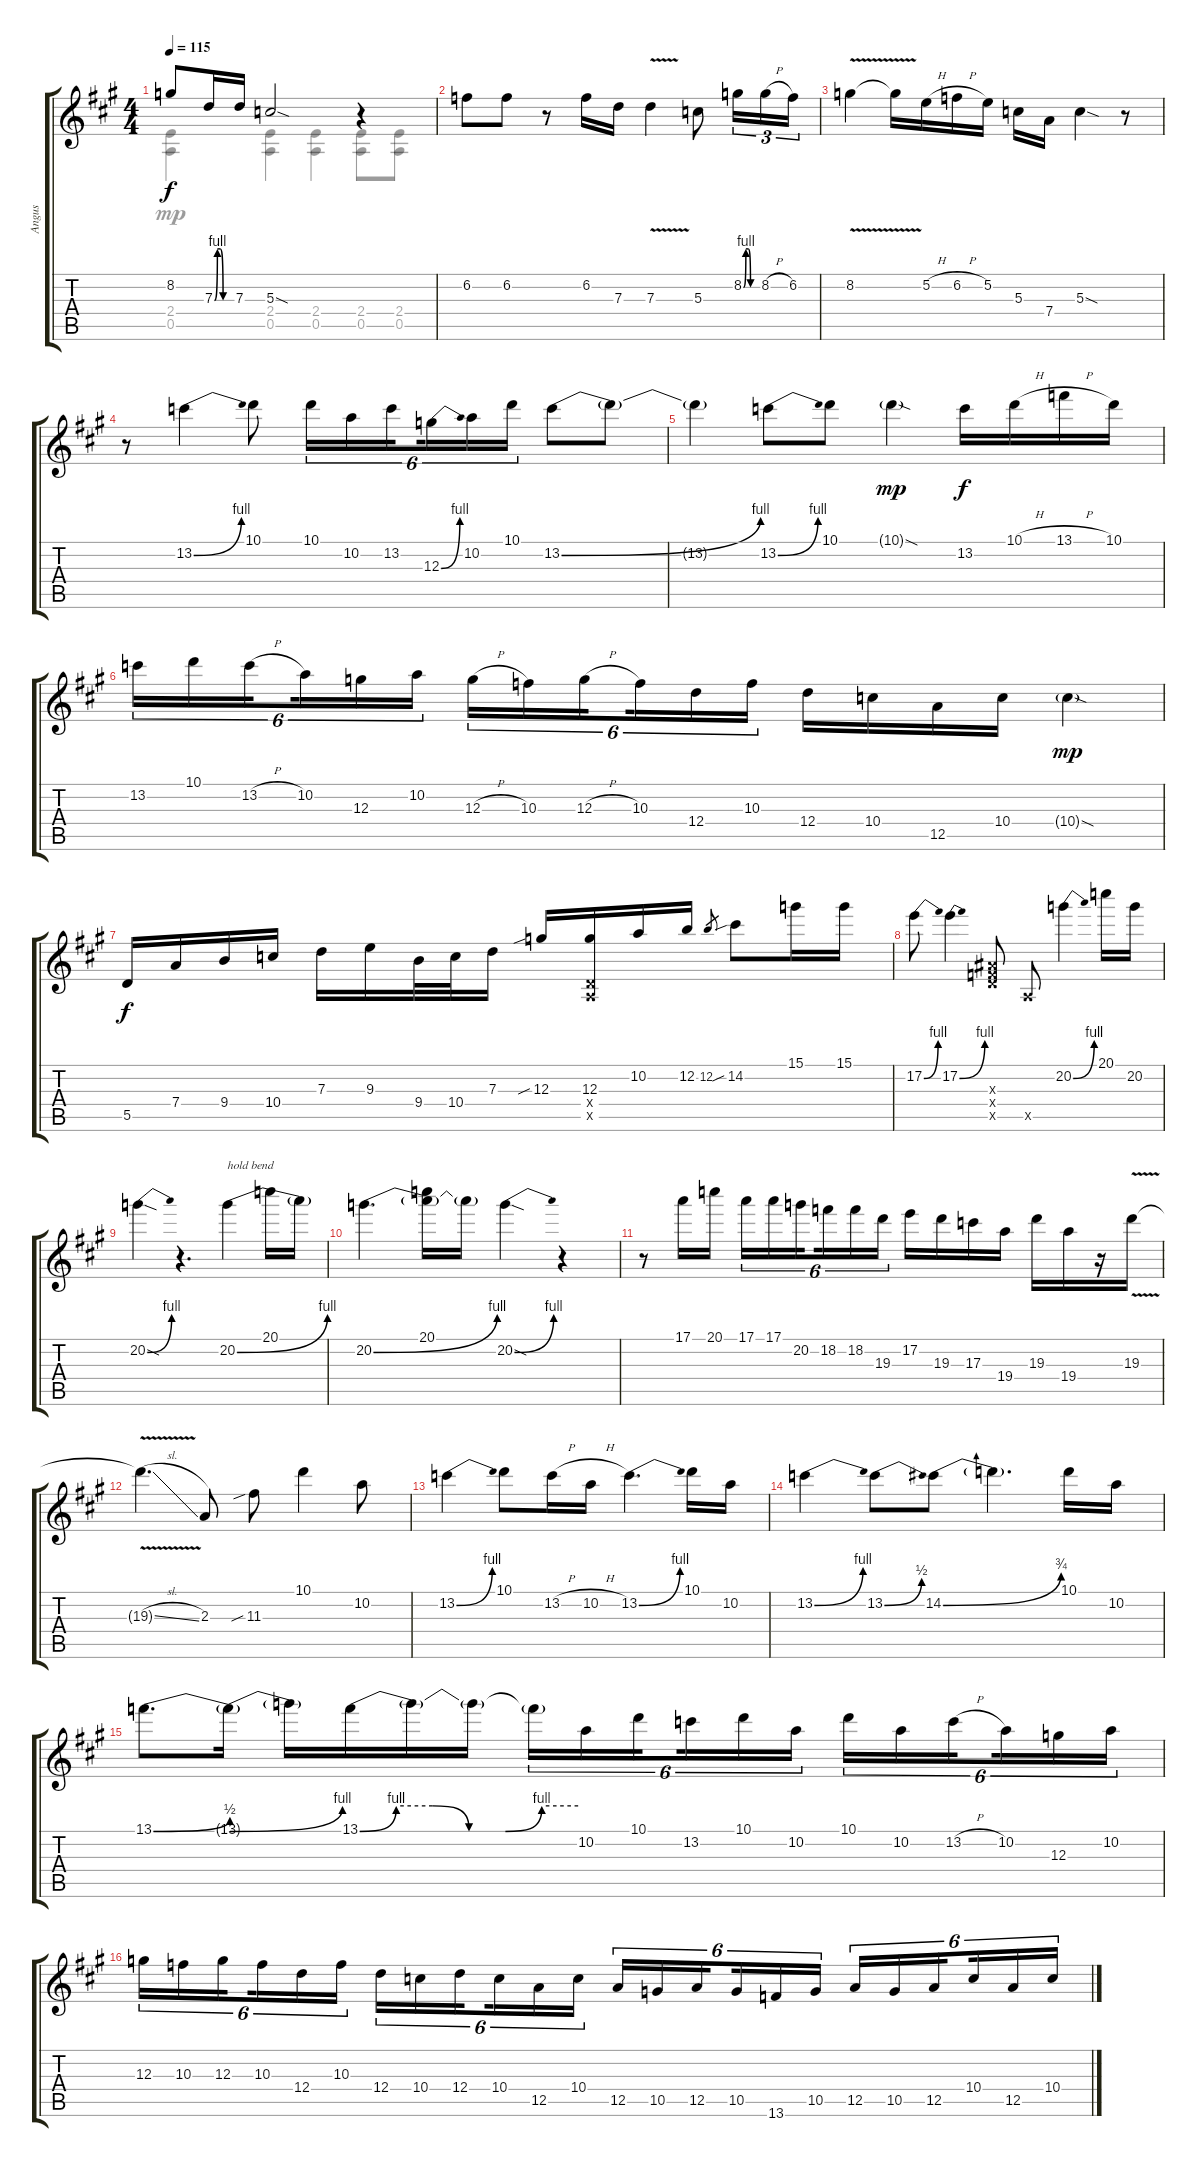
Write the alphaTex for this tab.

\track ("Angus" "Angus") {instrument overdrivenguitar}
\staff {score tabs}
\tuning (E4 B3 G3 D3 A2 E2) {hide}
\voice
\ts (4 4)
\tempo 115
\clef g2
\ks a
8.2.8{dy f} 7.3{be (custom 0 0 10 4 20 4 30 0 60 0)}.16 7.3.16 5.3{sod}.2 r.4 |
6.2.8 6.2.8 r.8 6.2.16 7.3.16 7.3{v}.4 5.3.8 8.2{be (custom 0 0 10 4 20 4 30 0 60 0)}.16{tu (3 2)} 8.2{h}.16{tu (3 2)} 6.2.16{tu (3 2)} |
8.2{v}.4 8.2{t}.16 5.2{h}.16 6.2{h}.16 5.2.16 5.3.16 7.4.16 5.3{sod}.4 r.8 |
r.8 13.2{be (bend 0 0 60 4)}.4 10.1.8 10.1.16{tu (6 4)} 10.2.16{tu (6 4)} 13.2.16{tu (6 4) beam splitsecondary} 12.3{be (bend 0 0 60 4)}.16{tu (6 4)} 10.2.16{tu (6 4)} 10.1.16{tu (6 4)} 13.2{be (bend 0 0 60 4)}.8 13.2{t}.8 |
13.2{t}.4 13.2{be (bend 0 0 60 4)}.8 10.1.8 10.1{sod g}.4{dy mp} 13.2.16{dy f} 10.1{h}.16 13.1{h}.16 10.1.16 |
13.2.16{tu (6 4)} 10.1.16{tu (6 4)} 13.2{h}.16{tu (6 4) beam splitsecondary} 10.2.16{tu (6 4)} 12.3.16{tu (6 4)} 10.2.16{tu (6 4)} 12.3{h}.16{tu (6 4)} 10.3.16{tu (6 4)} 12.3{h}.16{tu (6 4) beam splitsecondary} 10.3.16{tu (6 4)} 12.4.16{tu (6 4)} 10.3.16{tu (6 4)} 12.4.16 10.4.16 12.5.16 10.4.16 10.4{sod g}.4{dy mp} |
5.5.16{dy f} 7.4.16 9.4.16 10.4.16 7.3.16 9.3.16 9.4.32 10.4.32 7.3.16 12.3{sib}.16 (12.3 0.4{x} 0.5{x}).16 10.2.16 12.2.16 12.2.8{gr} 14.2{sib}.8 15.1.16 15.1.16 |
17.2{be (bend 0 0 60 4)}.8 17.2{be (bend 0 0 60 4)}.4 (3.3{x} 3.4{x} 5.5{x}).8 0.5{x}.8 20.2{be (bend 0 0 60 4)}.4 20.1.16 20.2.16 |
20.2{be (bend 0 0 60 4) sod}.4 r.4{d} 20.2{be (bend 0 0 60 4)}.4{txt "hold bend"} 20.1.16 20.2{t}.16 |
20.2{be (bend 0 0 60 4)}.4{d} (20.1 20.2{t}).16 20.2{t}.16 20.2{be (bend 0 0 60 4) sod}.4 r.4 |
r.8 17.1.16 20.1.16 17.1.16{tu (6 4)} 17.1.16{tu (6 4)} 20.2.16{tu (6 4) beam splitsecondary} 18.2.16{tu (6 4)} 18.2.16{tu (6 4)} 19.3.16{tu (6 4)} 17.2.16 19.3.16 17.3.16 19.4.16 19.3.16 19.4.16 r.16 19.3{v}.16 |
19.3{sl t}.4{d} 2.3.8 11.3{sib}.8 10.1.4 10.2.8 |
13.2{be (bend 0 0 60 4)}.4 10.1.8 13.2{h}.16 10.2{h}.16 13.2{be (bend 0 0 60 4)}.4{d} 10.1.16 10.2.16 |
13.2{be (bend 0 0 60 4)}.4 13.2{be (bend 0 0 60 2)}.8 14.2{be (bend 0 0 60 3)}.8 14.2{t}.4{d} 10.1.16 10.2.16 |
13.1{be (bend 0 0 60 2)}.8{d} 13.1{be (bend 0 0 60 4) t}.16 13.1{t}.16 13.1{be (custom 0 0 10 4 20 4 30 0 40 0 50 4 60 4)}.16 13.1{t}.16 13.1{t}.16 13.1{t}.16{tu (6 4)} 10.2.16{tu (6 4)} 10.1.16{tu (6 4) beam splitsecondary} 13.2.16{tu (6 4)} 10.1.16{tu (6 4)} 10.2.16{tu (6 4)} 10.1.16{tu (6 4)} 10.2.16{tu (6 4)} 13.2{h}.16{tu (6 4) beam splitsecondary} 10.2.16{tu (6 4)} 12.3.16{tu (6 4)} 10.2.16{tu (6 4)} |
12.3.16{tu (6 4)} 10.3.16{tu (6 4)} 12.3.16{tu (6 4) beam splitsecondary} 10.3.16{tu (6 4)} 12.4.16{tu (6 4)} 10.3.16{tu (6 4)} 12.4.16{tu (6 4)} 10.4.16{tu (6 4)} 12.4.16{tu (6 4) beam splitsecondary} 10.4.16{tu (6 4)} 12.5.16{tu (6 4)} 10.4.16{tu (6 4)} 12.5.16{tu (6 4)} 10.5.16{tu (6 4)} 12.5.16{tu (6 4) beam splitsecondary} 10.5.16{tu (6 4)} 13.6.16{tu (6 4)} 10.5.16{tu (6 4)} 12.5.16{tu (6 4)} 10.5.16{tu (6 4)} 12.5.16{tu (6 4) beam splitsecondary} 10.4.16{tu (6 4)} 12.5.16{tu (6 4)} 10.4.16{tu (6 4)}
\voice
\clef g2
\ottava regular
\simile none
\ks a
(2.4 0.5).4{dy mp} (2.4 0.5).4 (2.4 0.5).4 (2.4 0.5).8 (2.4 0.5).8 |
|
|
|
|
|
|
|
|
|
|
|
|
|
|
